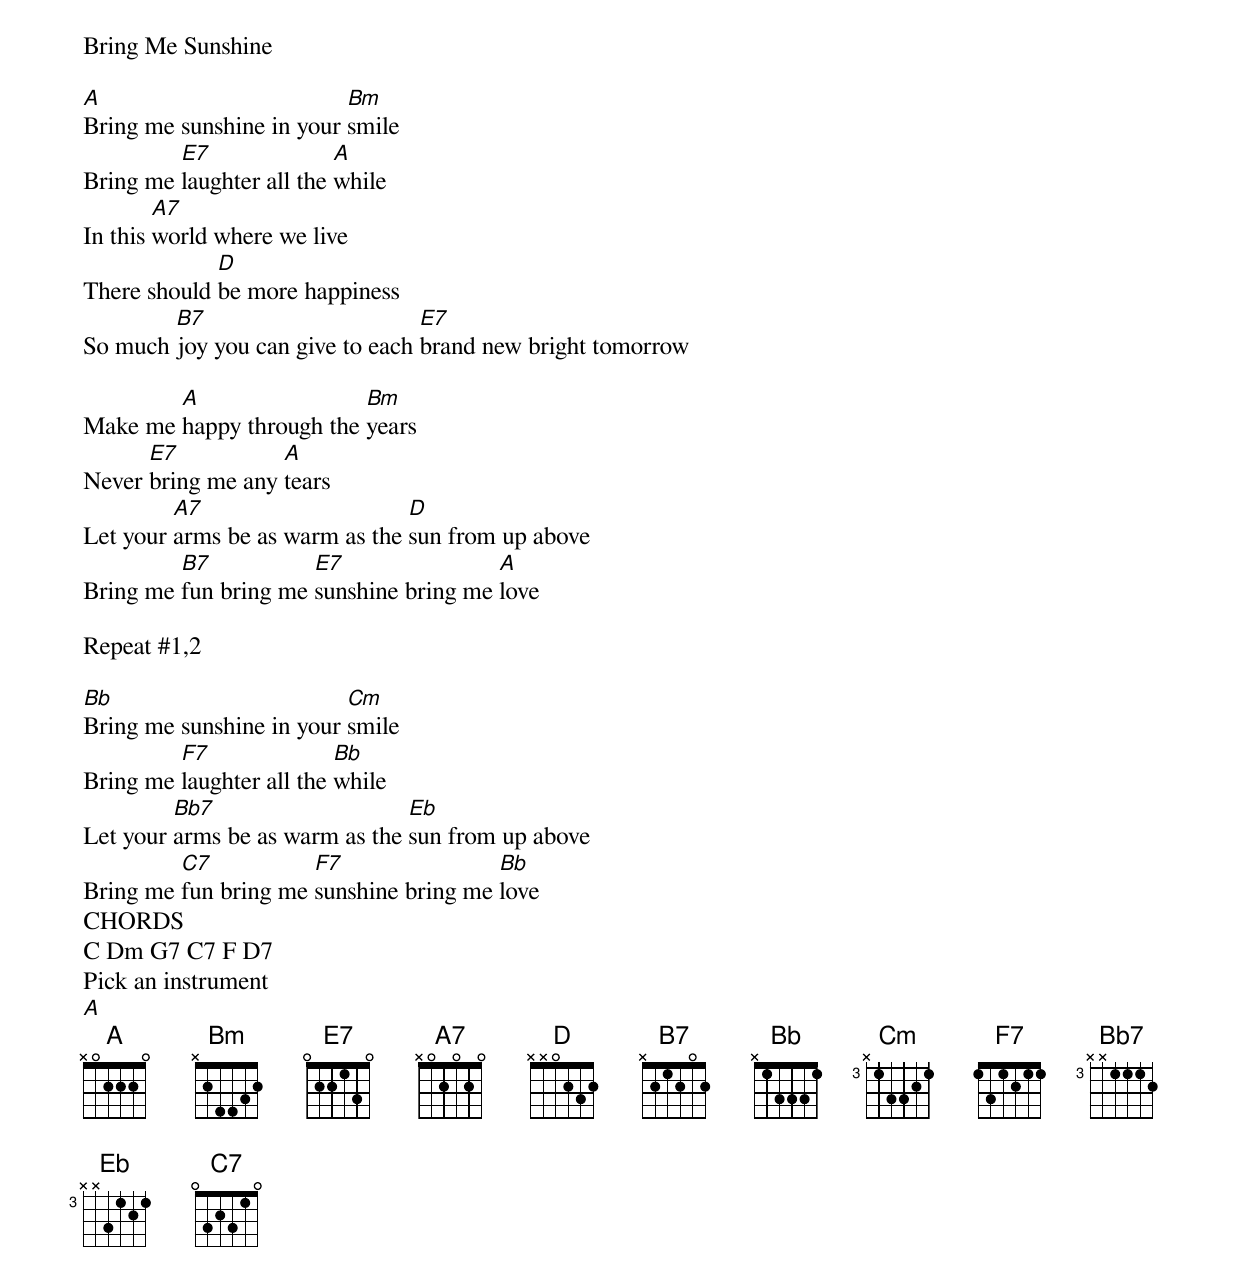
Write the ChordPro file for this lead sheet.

Bring Me Sunshine

[A]Bring me sunshine in your [Bm]smile
Bring me [E7]laughter all the [A]while
In this [A7]world where we live
There should [D]be more happiness
So much [B7]joy you can give to each [E7]brand new bright tomorrow

Make me [A]happy through the [Bm]years
Never [E7]bring me any [A]tears
Let your [A7]arms be as warm as the [D]sun from up above
Bring me [B7]fun bring me [E7]sunshine bring me [A]love

Repeat #1,2

[Bb]Bring me sunshine in your [Cm]smile
Bring me [F7]laughter all the [Bb]while
Let your [Bb7]arms be as warm as the [Eb]sun from up above
Bring me [C7]fun bring me [F7]sunshine bring me [Bb]love
CHORDS
C Dm G7 C7 F D7
Pick an instrument
[A]
